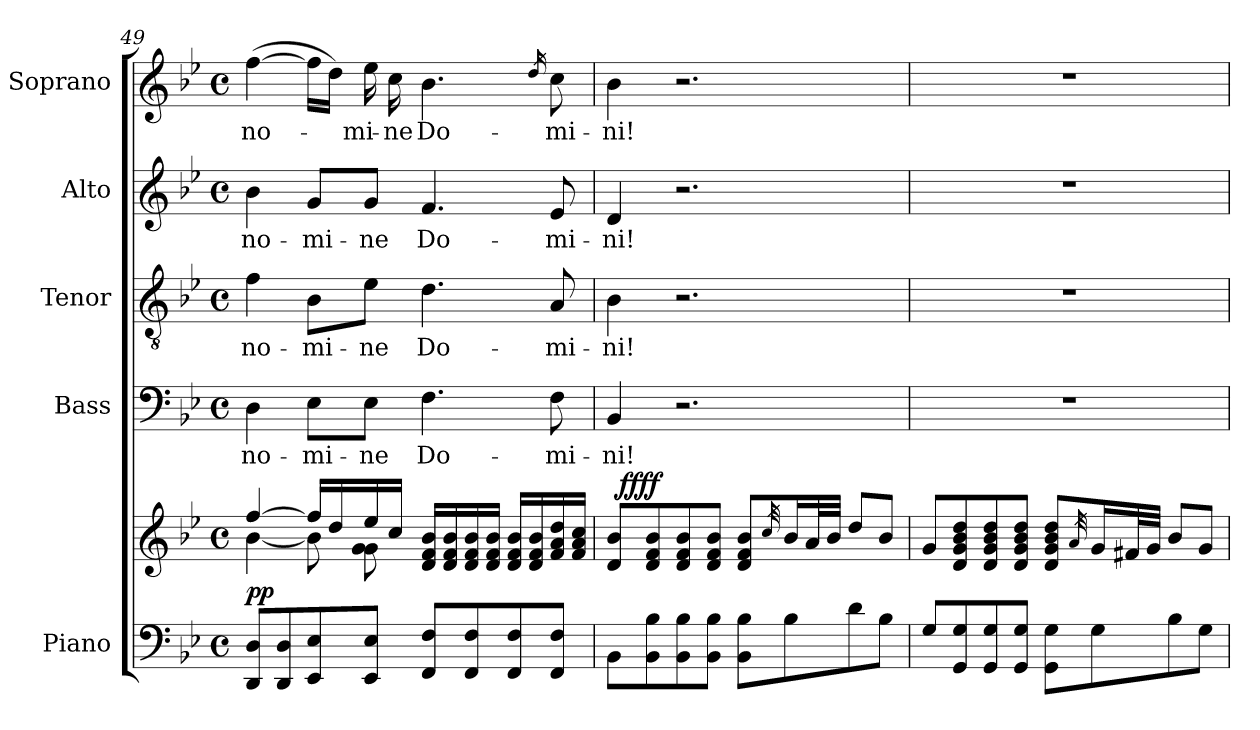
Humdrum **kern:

**kern	**kern	**dynam	**kern	**text	**kern	**text	**kern	**text	**kern	**text
*part5	*part5	*part5	*part4	*part4	*part3	*part3	*part2	*part2	*part1	*part1
*staff6	*staff5	*staff5/6	*staff4	*staff4	*staff3	*staff3	*staff2	*staff2	*staff1	*staff1
*I"Piano	*	*	*I"Bass	*	*I"Tenor	*	*I"Alto	*	*I"Soprano	*
*I'Pno.	*	*	*I'B.	*	*I'T.	*	*I'A.	*	*I'S.	*
!!LO:PB:g=z
*clefF4	*clefG2	*	*clefF4	*	*clefGv2	*	*clefG2	*	*clefG2	*
*k[b-e-]	*k[b-e-]	*	*k[b-e-]	*	*k[b-e-]	*	*k[b-e-]	*	*k[b-e-]	*
*B-:	*B-:	*	*B-:	*	*B-:	*	*B-:	*	*B-:	*
*M4/4	*M4/4	*	*M4/4	*	*M4/4	*	*M4/4	*	*M4/4	*
*met(c)	*met(c)	*	*met(c)	*	*met(c)	*	*met(c)	*	*met(c)	*
=49	=49	=49	=49	=49	=49	=49	=49	=49	=49	=49
*	*^	*	*	*	*	*	*	*	*	*
!	!	!	!LO:DY:a=2	!	!LO:LY:b	!	!LO:LY:b	!	!LO:LY:b	!	!LO:LY:b
!	!	!	!LO:DY:n=1:a	!	!	!	!	!	!	!	!
8DD/ 8D/L	[4ff/	[4b-\	p p	4D\	no-	4f\	no-	4b-\	no-	(>[4ff\	no-
8DD/ 8D/	.	.	.	.	.	.	.	.	.	.	.
!	!	!	!	!	!LO:LY:b	!	!LO:LY:b	!	!LO:LY:b	!	!
8EE-/ 8E-/	16ff/LL]	8b-\]	.	8E-\L	-mi-	8B-\L	-mi-	8g/L	-mi-	16ff\LL]	.
.	16dd/	.	.	.	.	.	.	.	.	16dd\JJ)	.
!	!	!	!	!	!LO:LY:b	!	!LO:LY:b	!	!LO:LY:b	!	!LO:LY:b
8EE-/ 8E-/J	16ee-/	8g\ 8g\	.	8E-\J	-ne	8e-\J	-ne	8g/J	-ne	16ee-\	-mi-
!	!	!	!	!	!	!	!	!	!	!	!LO:LY:b
.	16cc/JJ	.	.	.	.	.	.	.	.	16cc\	-ne
!	!	!	!	!	!LO:LY:b	!	!LO:LY:b	!	!LO:LY:b	!	!LO:LY:b
8FF/ 8F/L	16d/ 16f/ 16b-/LL	2ryy	.	4.F\	Do-	4.d\	Do-	4.f/	Do-	4.b-\	Do-
.	16d/ 16f/ 16b-/	.	.	.	.	.	.	.	.	.	.
8FF/ 8F/	16d/ 16f/ 16b-/	.	.	.	.	.	.	.	.	.	.
.	16d/ 16f/ 16b-/JJ	.	.	.	.	.	.	.	.	.	.
8FF/ 8F/	16d/ 16f/ 16b-/LL	.	.	.	.	.	.	.	.	.	.
.	16d/ 16f/ 16b-/	.	.	.	.	.	.	.	.	.	.
.	.	.	.	.	.	.	.	.	.	16qdd/	.
!	!	!	!	!	!LO:LY:b	!	!LO:LY:b	!	!LO:LY:b	!	!LO:LY:b
8FF/ 8F/J	16f/ 16a/ 16dd/	.	.	8F\	-mi-	8A/	-mi-	8e-/	-mi-	8cc\	-mi-
.	16f/ 16a/ 16cc/JJ	.	.	.	.	.	.	.	.	.	.
=50	=50	=50	=50	=50	=50	=50	=50	=50	=50	=50	=50
!	!	!	!	!	!LO:LY:b	!	!LO:LY:b	!	!LO:LY:b	!	!LO:LY:b
8BB-\L	8d/ 8b-/L	32ryy	.	4BB-/	-ni!	4B-\	-ni!	4d/	-ni!	4b-\	-ni!
!	!	!	!LO:DY:a	!	!	!	!	!	!	!	!
!	!	!	!LO:DY:n=1:a	!	!	!	!	!	!	!	!
.	.	2ryy	ff ff	.	.	.	.	.	.	.	.
8BB-\ 8B-\	8d/ 8f/ 8b-/	.	.	.	.	.	.	.	.	.	.
8BB-\ 8B-\	8d/ 8f/ 8b-/	.	.	2.r	.	2.r	.	2.r	.	2.r	.
8BB-\ 8B-\J	8d/ 8f/ 8b-/J	.	.	.	.	.	.	.	.	.	.
8BB-\ 8B-\L	8d/ 8f/ 8b-/L	.	.	.	.	.	.	.	.	.	.
.	.	4...ryy	.	.	.	.	.	.	.	.	.
.	32qcc/	.	.	.	.	.	.	.	.	.	.
8B-\	16b-/L	.	.	.	.	.	.	.	.	.	.
.	32a/L	.	.	.	.	.	.	.	.	.	.
.	32b-/JJJ	.	.	.	.	.	.	.	.	.	.
8d\	8dd/L	.	.	.	.	.	.	.	.	.	.
8B-\J	8b-/J	.	.	.	.	.	.	.	.	.	.
*	*v	*v	*	*	*	*	*	*	*	*	*
=51	=51	=51	=51	=51	=51	=51	=51	=51	=51	=51
8G/L	8g/L	.	1r	.	1r	.	1r	.	1r	.
8GG/ 8G/	8d/ 8g/ 8b-/ 8dd/	.	.	.	.	.	.	.	.	.
8GG/ 8G/	8d/ 8g/ 8b-/ 8dd/	.	.	.	.	.	.	.	.	.
8GG/ 8G/J	8d/ 8g/ 8b-/ 8dd/J	.	.	.	.	.	.	.	.	.
8GG\ 8G\L	8d/ 8g/ 8b-/ 8dd/L	.	.	.	.	.	.	.	.	.
.	32qa/	.	.	.	.	.	.	.	.	.
8G\	16g/L	.	.	.	.	.	.	.	.	.
.	32f#X/L	.	.	.	.	.	.	.	.	.
.	32g/JJJ	.	.	.	.	.	.	.	.	.
8B-\	8b-/L	.	.	.	.	.	.	.	.	.
8G\J	8g/J	.	.	.	.	.	.	.	.	.
=	=	=	=	=	=	=	=	=	=	=
*-	*-	*-	*-	*-	*-	*-	*-	*-	*-	*-
